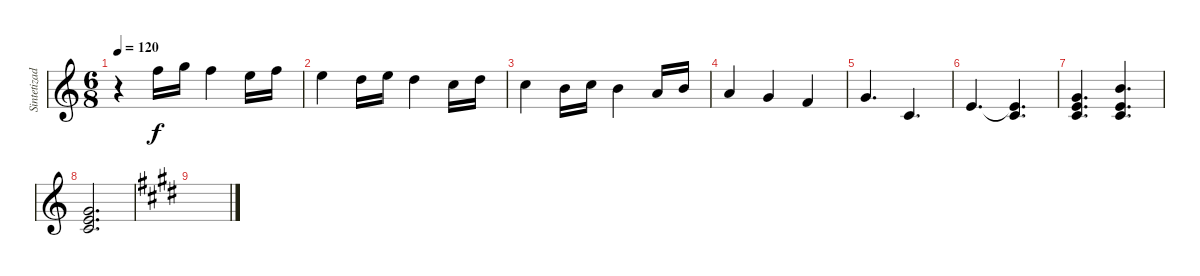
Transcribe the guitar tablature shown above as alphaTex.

\track ("Sintetizador" "Sintetizad") {instrument stringensemble2}
\staff {score}
\tuning (E4 B3 G3 D3 A2 E2) {hide}
\ts (6 8)
\tempo 120
\clef g2
\ks c
r.4{dy f} 13.1.16 15.1.16 13.1.4 12.1.16 13.1.16 |
12.1.4 10.1.16 12.1.16 10.1.4 8.1.16 10.1.16 |
8.1.4 7.1.16 8.1.16 7.1.4 5.1.16 7.1.16 |
5.1.4 8.2.4 6.2.4 |
8.2.4{d} 10.4.4{d} |
5.2.4{d} (5.2{t} 5.3).4{d} |
(3.1 5.2 5.3).4{d} (7.1 5.2 5.3).4{d} |
(3.1 5.2 5.3).2{d} |
\ks e
